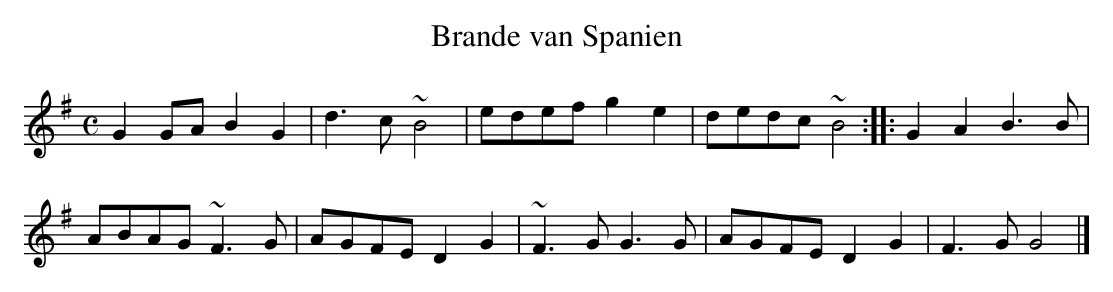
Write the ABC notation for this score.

X:1
T:Brande van Spanien
M:C
K:Gmaj
G2GAB2G2|d3c~B4|edefg2e2|dedc~B4:||:G2A2B3B|
ABAG~F3G|AGFED2G2|~F3GG3G|AGFED2G2|F3GG4|]
